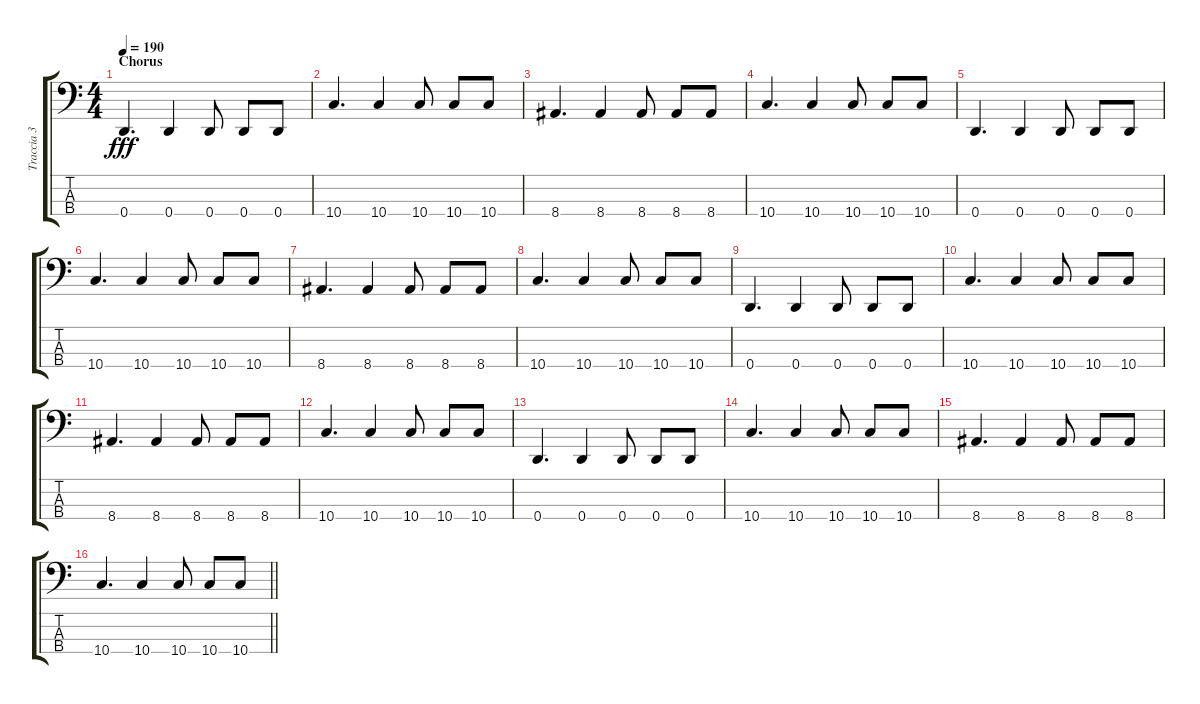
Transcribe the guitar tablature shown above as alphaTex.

\track ("Traccia 3" "Traccia 3") {instrument electricbassfinger}
\staff {score tabs}
\tuning (G2 D2 A1 D1) {hide}
\ts (4 4)
\section ("" "Chorus")
\tempo 190
\clef f4
\ks c
0.4.4{d dy fff} 0.4.4 0.4.8 0.4.8 0.4.8 |
10.4.4{d} 10.4.4 10.4.8 10.4.8 10.4.8 |
8.4.4{d} 8.4.4 8.4.8 8.4.8 8.4.8 |
10.4.4{d} 10.4.4 10.4.8 10.4.8 10.4.8 |
0.4.4{d} 0.4.4 0.4.8 0.4.8 0.4.8 |
10.4.4{d} 10.4.4 10.4.8 10.4.8 10.4.8 |
8.4.4{d} 8.4.4 8.4.8 8.4.8 8.4.8 |
10.4.4{d} 10.4.4 10.4.8 10.4.8 10.4.8 |
0.4.4{d} 0.4.4 0.4.8 0.4.8 0.4.8 |
10.4.4{d} 10.4.4 10.4.8 10.4.8 10.4.8 |
8.4.4{d} 8.4.4 8.4.8 8.4.8 8.4.8 |
10.4.4{d} 10.4.4 10.4.8 10.4.8 10.4.8 |
0.4.4{d} 0.4.4 0.4.8 0.4.8 0.4.8 |
10.4.4{d} 10.4.4 10.4.8 10.4.8 10.4.8 |
8.4.4{d} 8.4.4 8.4.8 8.4.8 8.4.8 |
\barLineRight lightlight
10.4.4{d} 10.4.4 10.4.8 10.4.8 10.4.8
